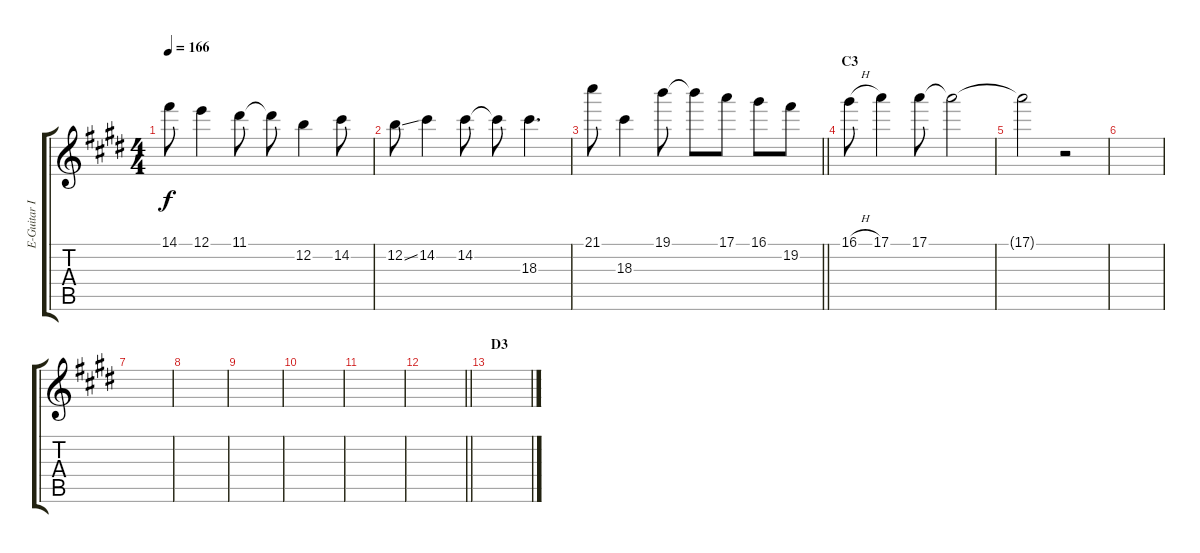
\track ("E-Guitar II (Solo)" "E-Guitar I") {instrument electricguitarjazz}
\staff {score tabs}
\tuning (E4 B3 G3 D3 A2 E2) {hide}
\ts (4 4)
\tempo 166
\clef g2
\ks e
14.1{t}.8{dy f} 12.1.4 11.1.8 11.1{t}.8 12.2.4 14.2.8 |
12.2{ss}.8 14.2.4 14.2.8 14.2{t}.8 18.3.4{d} |
\barLineRight lightlight
21.1.8 18.3.4 19.1.8 19.1{t}.8 17.1.8 16.1.8 19.2.8 |
\section ("" "C3")
16.1{h}.8 17.1.4 17.1.8 17.1{t}.2 |
17.1{t}.2 r.2 |
|
|
|
|
|
|
\barLineRight lightlight
|
\section ("" "D3")
